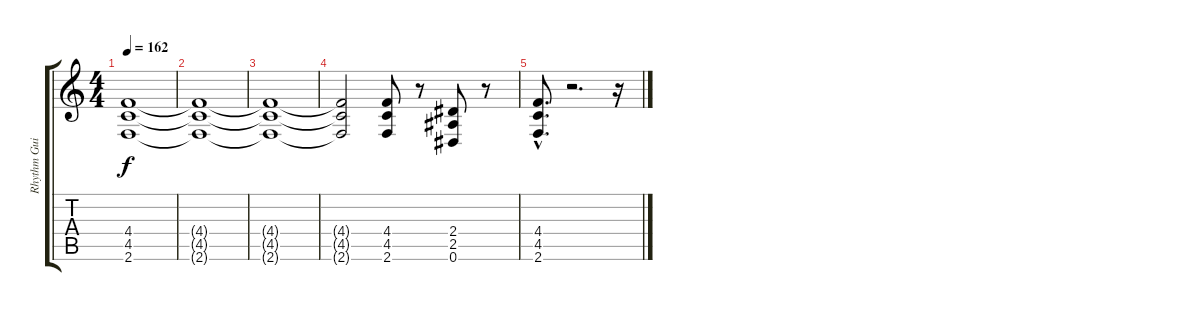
\track ("Rhythm Guitar" "Rhythm Gui") {instrument distortionguitar}
\staff {score tabs}
\tuning (Eb4 Bb3 Gb3 Db3 Ab2 Eb2) {hide}
\ts (4 4)
\tempo 162
\clef g2
\ks c
(4.4 4.5 2.6).1{dy f} |
(4.4{t} 4.5{t} 2.6{t}).1 |
(4.4{t} 4.5{t} 2.6{t}).1 |
(4.4{t} 4.5{t} 2.6{t}).2 (4.4 4.5 2.6).8 r.8 (2.4 2.5 0.6).8 r.8 |
(4.4{hac} 4.5{hac} 2.6{hac}).8{d} r.2{d} r.16
